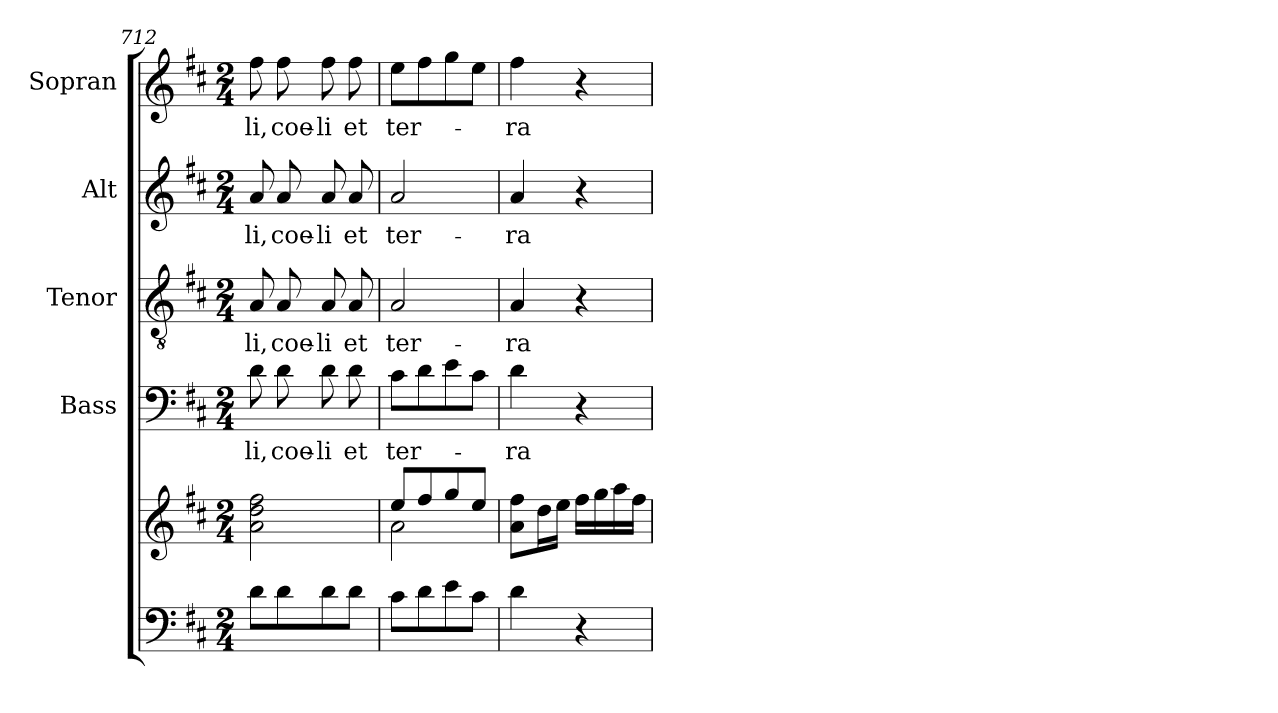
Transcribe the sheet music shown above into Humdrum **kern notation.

**kern	**kern	**kern	**text	**kern	**text	**kern	**text	**kern	**text
*part5	*part5	*part4	*part4	*part3	*part3	*part2	*part2	*part1	*part1
*staff6	*staff5	*staff4	*staff4	*staff3	*staff3	*staff2	*staff2	*staff1	*staff1
*	*	*I"Bass	*	*I"Tenor	*	*I"Alt	*	*I"Sopran	*
*	*	*I'B.	*	*I'T.	*	*I'A.	*	*I'S.	*
*clefF4	*clefG2	*clefF4	*	*clefGv2	*	*clefG2	*	*clefG2	*
*k[f#c#]	*k[f#c#]	*k[f#c#]	*	*k[f#c#]	*	*k[f#c#]	*	*k[f#c#]	*
*D:	*D:	*D:	*	*D:	*	*D:	*	*D:	*
*M2/4	*M2/4	*M2/4	*	*M2/4	*	*M2/4	*	*M2/4	*
=712	=712	=712	=712	=712	=712	=712	=712	=712	=712
!	!	!	!LO:LY:b	!	!LO:LY:b	!	!LO:LY:b	!	!LO:LY:b
8d\L	2a\ 2dd\ 2ff#\	8d\	-li,	8A/	-li,	8a/	-li,	8ff#\	-li,
!	!	!	!LO:LY:b	!	!LO:LY:b	!	!LO:LY:b	!	!LO:LY:b
8d\	.	8d\	coe-	8A/	coe-	8a/	coe-	8ff#\	coe-
!	!	!	!LO:LY:b	!	!LO:LY:b	!	!LO:LY:b	!	!LO:LY:b
8d\	.	8d\	-li	8A/	-li	8a/	-li	8ff#\	-li
!	!	!	!LO:LY:b	!	!LO:LY:b	!	!LO:LY:b	!	!LO:LY:b
8d\J	.	8d\	et	8A/	et	8a/	et	8ff#\	et
=713	=713	=713	=713	=713	=713	=713	=713	=713	=713
*	*^	*	*	*	*	*	*	*	*
!	!	!	!	!LO:LY:b	!	!LO:LY:b	!	!LO:LY:b	!	!LO:LY:b
8c#\L	8ee/L	2a\	8c#\L	ter-	2A/	ter-	2a/	ter-	8ee\L	ter-
8d\	8ff#/	.	8d\	.	.	.	.	.	8ff#\	.
8e\	8gg/	.	8e\	.	.	.	.	.	8gg\	.
8c#\J	8ee/J	.	8c#\J	.	.	.	.	.	8ee\J	.
*	*v	*v	*	*	*	*	*	*	*	*
=714	=714	=714	=714	=714	=714	=714	=714	=714	=714
!	!	!	!LO:LY:b	!	!LO:LY:b	!	!LO:LY:b	!	!LO:LY:b
4d\	8a\ 8ff#\L	4d\	-ra	4A/	-ra	4a/	-ra	4ff#\	-ra
.	16dd\L	.	.	.	.	.	.	.	.
.	16ee\JJ	.	.	.	.	.	.	.	.
4r	16ff#\LL	4r	.	4r	.	4r	.	4r	.
.	16gg\	.	.	.	.	.	.	.	.
.	16aa\	.	.	.	.	.	.	.	.
.	16ff#\JJ	.	.	.	.	.	.	.	.
=	=	=	=	=	=	=	=	=	=
*-	*-	*-	*-	*-	*-	*-	*-	*-	*-
